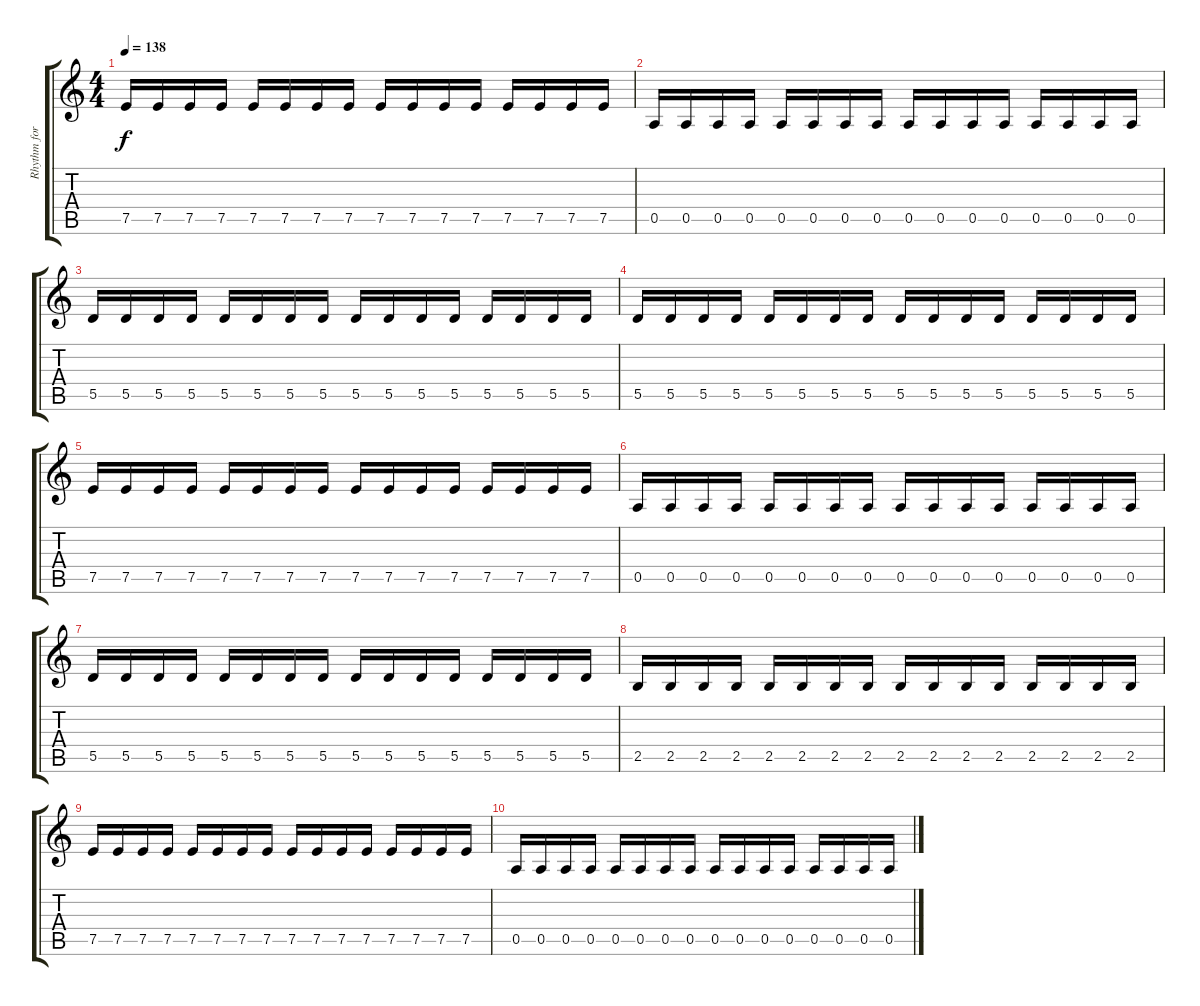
\track ("Rhythm for solo" "Rhythm for") {instrument overdrivenguitar}
\staff {score tabs}
\tuning (E4 B3 G3 D3 A2 E2) {hide}
\ts (4 4)
\tempo 138
\clef g2
\ks c
7.5.16{dy f} 7.5.16 7.5.16 7.5.16 7.5.16 7.5.16 7.5.16 7.5.16 7.5.16 7.5.16 7.5.16 7.5.16 7.5.16 7.5.16 7.5.16 7.5.16 |
0.5.16 0.5.16 0.5.16 0.5.16 0.5.16 0.5.16 0.5.16 0.5.16 0.5.16 0.5.16 0.5.16 0.5.16 0.5.16 0.5.16 0.5.16 0.5.16 |
5.5.16 5.5.16 5.5.16 5.5.16 5.5.16 5.5.16 5.5.16 5.5.16 5.5.16 5.5.16 5.5.16 5.5.16 5.5.16 5.5.16 5.5.16 5.5.16 |
5.5.16 5.5.16 5.5.16 5.5.16 5.5.16 5.5.16 5.5.16 5.5.16 5.5.16 5.5.16 5.5.16 5.5.16 5.5.16 5.5.16 5.5.16 5.5.16 |
7.5.16 7.5.16 7.5.16 7.5.16 7.5.16 7.5.16 7.5.16 7.5.16 7.5.16 7.5.16 7.5.16 7.5.16 7.5.16 7.5.16 7.5.16 7.5.16 |
0.5.16 0.5.16 0.5.16 0.5.16 0.5.16 0.5.16 0.5.16 0.5.16 0.5.16 0.5.16 0.5.16 0.5.16 0.5.16 0.5.16 0.5.16 0.5.16 |
5.5.16 5.5.16 5.5.16 5.5.16 5.5.16 5.5.16 5.5.16 5.5.16 5.5.16 5.5.16 5.5.16 5.5.16 5.5.16 5.5.16 5.5.16 5.5.16 |
2.5.16 2.5.16 2.5.16 2.5.16 2.5.16 2.5.16 2.5.16 2.5.16 2.5.16 2.5.16 2.5.16 2.5.16 2.5.16 2.5.16 2.5.16 2.5.16 |
7.5.16 7.5.16 7.5.16 7.5.16 7.5.16 7.5.16 7.5.16 7.5.16 7.5.16 7.5.16 7.5.16 7.5.16 7.5.16 7.5.16 7.5.16 7.5.16 |
0.5.16 0.5.16 0.5.16 0.5.16 0.5.16 0.5.16 0.5.16 0.5.16 0.5.16 0.5.16 0.5.16 0.5.16 0.5.16 0.5.16 0.5.16 0.5.16
